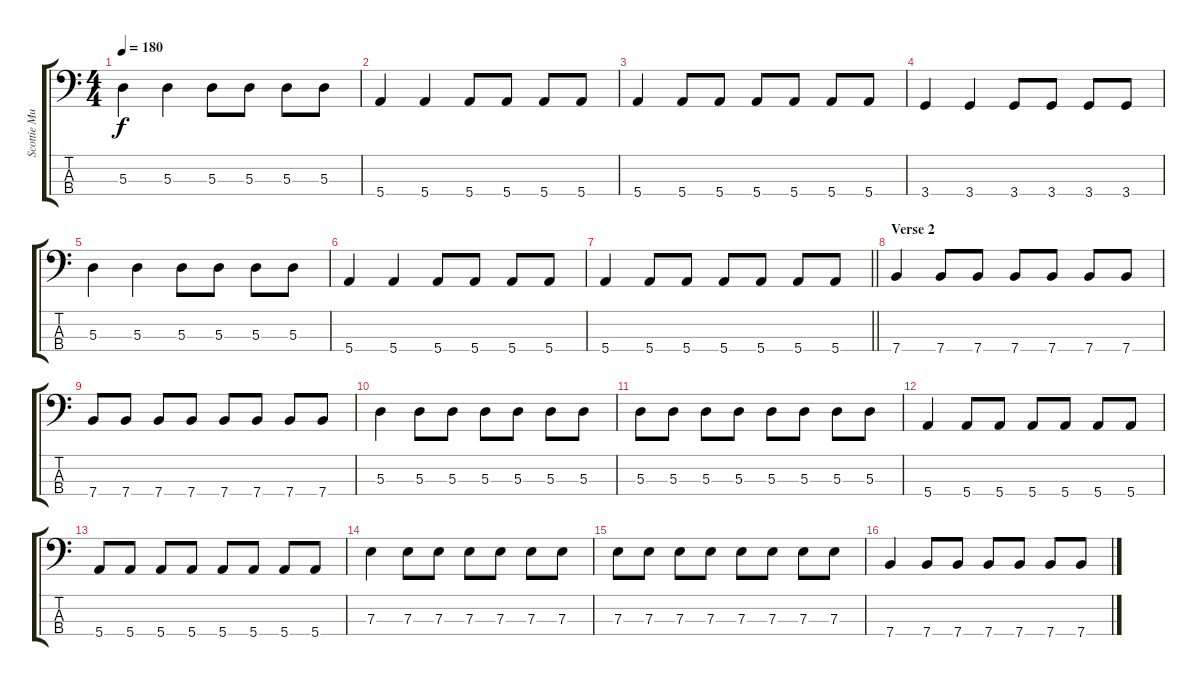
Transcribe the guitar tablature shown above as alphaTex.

\track ("Scottie Murphy - Bass" "Scottie Mu") {instrument electricbasspick}
\staff {score tabs}
\tuning (G2 D2 A1 E1) {hide}
\ts (4 4)
\tempo 180
\clef f4
\ks c
5.3.4{dy f} 5.3.4 5.3.8 5.3.8 5.3.8 5.3.8 |
5.4.4 5.4.4 5.4.8 5.4.8 5.4.8 5.4.8 |
5.4.4 5.4.8 5.4.8 5.4.8 5.4.8 5.4.8 5.4.8 |
3.4.4 3.4.4 3.4.8 3.4.8 3.4.8 3.4.8 |
5.3.4 5.3.4 5.3.8 5.3.8 5.3.8 5.3.8 |
5.4.4 5.4.4 5.4.8 5.4.8 5.4.8 5.4.8 |
\barLineRight lightlight
5.4.4 5.4.8 5.4.8 5.4.8 5.4.8 5.4.8 5.4.8 |
\section ("" "Verse 2")
7.4.4 7.4.8 7.4.8 7.4.8 7.4.8 7.4.8 7.4.8 |
7.4.8 7.4.8 7.4.8 7.4.8 7.4.8 7.4.8 7.4.8 7.4.8 |
5.3.4 5.3.8 5.3.8 5.3.8 5.3.8 5.3.8 5.3.8 |
5.3.8 5.3.8 5.3.8 5.3.8 5.3.8 5.3.8 5.3.8 5.3.8 |
5.4.4 5.4.8 5.4.8 5.4.8 5.4.8 5.4.8 5.4.8 |
5.4.8 5.4.8 5.4.8 5.4.8 5.4.8 5.4.8 5.4.8 5.4.8 |
7.3.4 7.3.8 7.3.8 7.3.8 7.3.8 7.3.8 7.3.8 |
7.3.8 7.3.8 7.3.8 7.3.8 7.3.8 7.3.8 7.3.8 7.3.8 |
7.4.4 7.4.8 7.4.8 7.4.8 7.4.8 7.4.8 7.4.8
